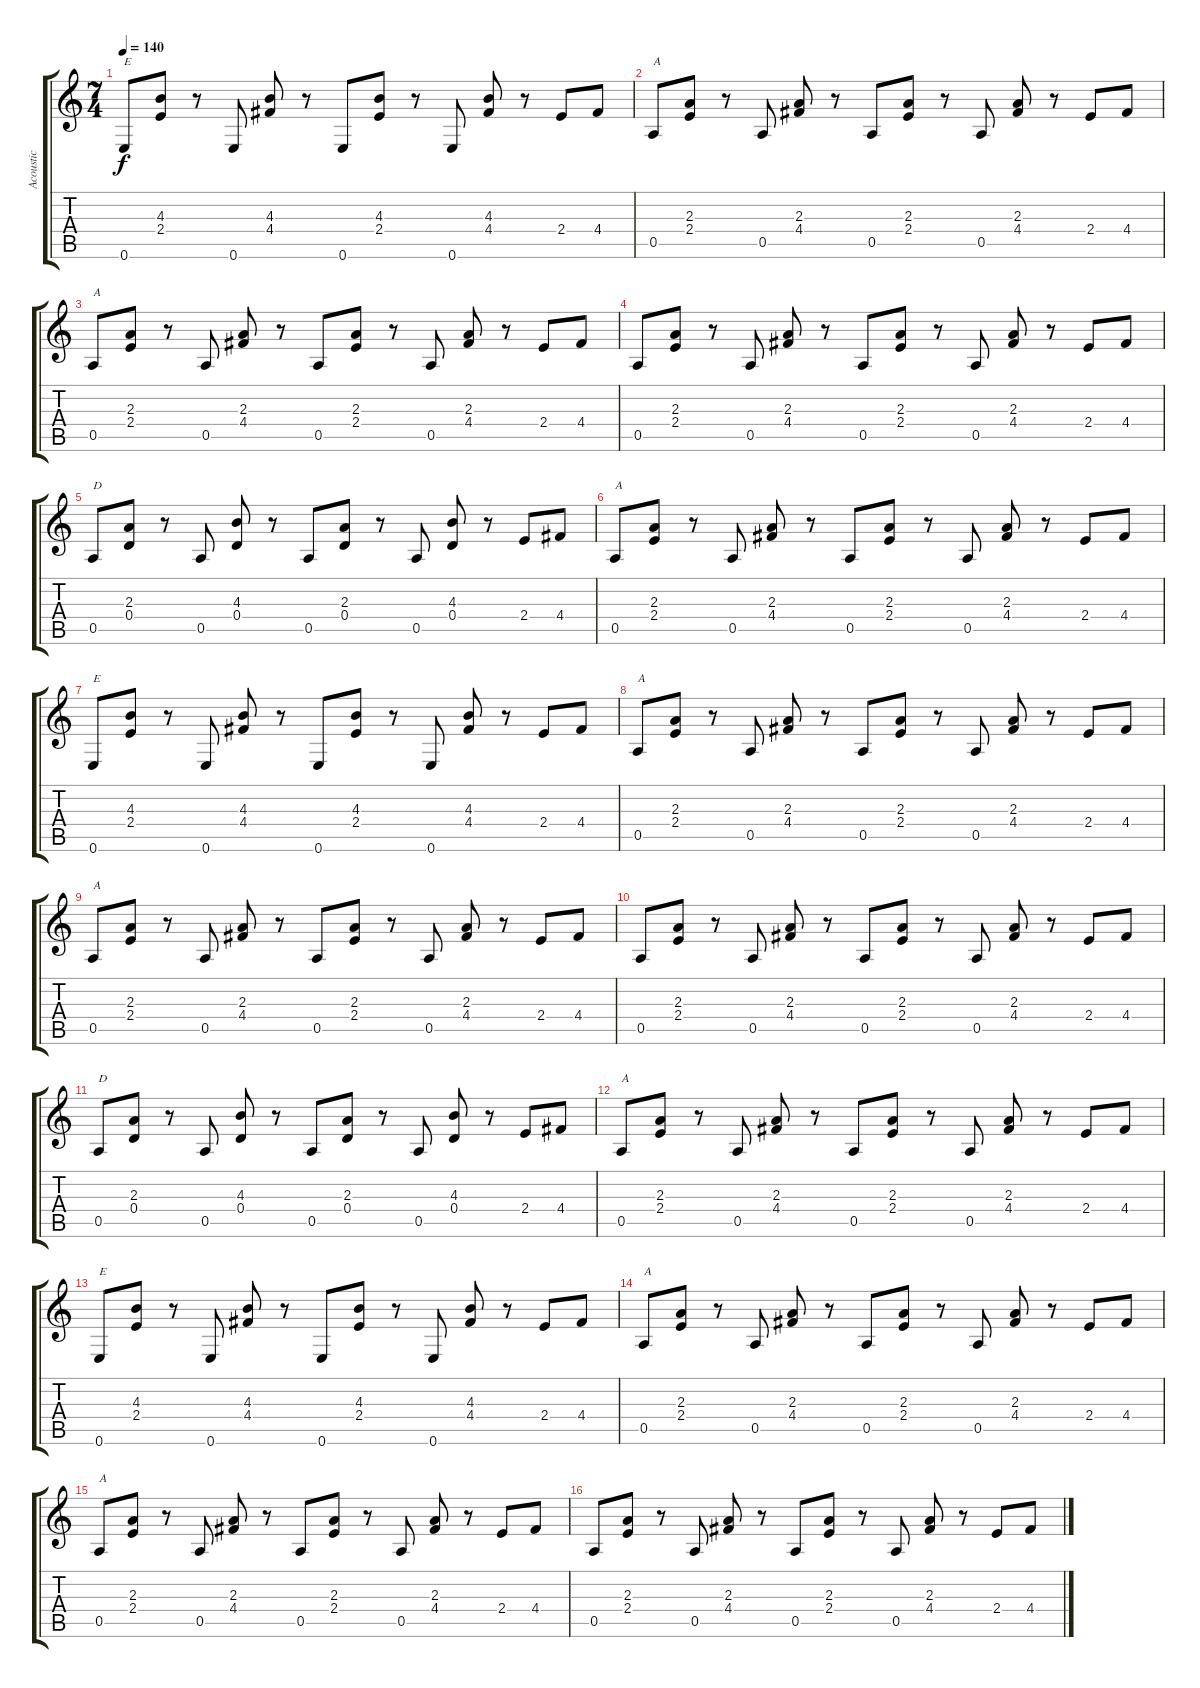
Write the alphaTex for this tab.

\track ("Acoustic" "Acoustic") {instrument acousticguitarsteel}
\staff {score tabs}
\tuning (E4 B3 G3 D3 A2 E2) {hide}
\ts (7 4)
\tempo 140
\clef g2
\ks c
0.6.8{txt "E" dy f} (4.3 2.4).8 r.8 0.6.8 (4.3 4.4).8 r.8 0.6.8 (4.3 2.4).8 r.8 0.6.8 (4.3 4.4).8 r.8 2.4.8 4.4.8 |
0.5.8{txt "A"} (2.3 2.4).8 r.8 0.5.8 (2.3 4.4).8 r.8 0.5.8 (2.3 2.4).8 r.8 0.5.8 (2.3 4.4).8 r.8 2.4.8 4.4.8 |
0.5.8{txt "A"} (2.3 2.4).8 r.8 0.5.8 (2.3 4.4).8 r.8 0.5.8 (2.3 2.4).8 r.8 0.5.8 (2.3 4.4).8 r.8 2.4.8 4.4.8 |
0.5.8 (2.3 2.4).8 r.8 0.5.8 (2.3 4.4).8 r.8 0.5.8 (2.3 2.4).8 r.8 0.5.8 (2.3 4.4).8 r.8 2.4.8 4.4.8 |
0.5.8{txt "D"} (2.3 0.4).8 r.8 0.5.8 (4.3 0.4).8 r.8 0.5.8 (2.3 0.4).8 r.8 0.5.8 (4.3 0.4).8 r.8 2.4.8 4.4.8 |
0.5.8{txt "A"} (2.3 2.4).8 r.8 0.5.8 (2.3 4.4).8 r.8 0.5.8 (2.3 2.4).8 r.8 0.5.8 (2.3 4.4).8 r.8 2.4.8 4.4.8 |
0.6.8{txt "E"} (4.3 2.4).8 r.8 0.6.8 (4.3 4.4).8 r.8 0.6.8 (4.3 2.4).8 r.8 0.6.8 (4.3 4.4).8 r.8 2.4.8 4.4.8 |
0.5.8{txt "A"} (2.3 2.4).8 r.8 0.5.8 (2.3 4.4).8 r.8 0.5.8 (2.3 2.4).8 r.8 0.5.8 (2.3 4.4).8 r.8 2.4.8 4.4.8 |
0.5.8{txt "A"} (2.3 2.4).8 r.8 0.5.8 (2.3 4.4).8 r.8 0.5.8 (2.3 2.4).8 r.8 0.5.8 (2.3 4.4).8 r.8 2.4.8 4.4.8 |
0.5.8 (2.3 2.4).8 r.8 0.5.8 (2.3 4.4).8 r.8 0.5.8 (2.3 2.4).8 r.8 0.5.8 (2.3 4.4).8 r.8 2.4.8 4.4.8 |
0.5.8{txt "D"} (2.3 0.4).8 r.8 0.5.8 (4.3 0.4).8 r.8 0.5.8 (2.3 0.4).8 r.8 0.5.8 (4.3 0.4).8 r.8 2.4.8 4.4.8 |
0.5.8{txt "A"} (2.3 2.4).8 r.8 0.5.8 (2.3 4.4).8 r.8 0.5.8 (2.3 2.4).8 r.8 0.5.8 (2.3 4.4).8 r.8 2.4.8 4.4.8 |
0.6.8{txt "E"} (4.3 2.4).8 r.8 0.6.8 (4.3 4.4).8 r.8 0.6.8 (4.3 2.4).8 r.8 0.6.8 (4.3 4.4).8 r.8 2.4.8 4.4.8 |
0.5.8{txt "A"} (2.3 2.4).8 r.8 0.5.8 (2.3 4.4).8 r.8 0.5.8 (2.3 2.4).8 r.8 0.5.8 (2.3 4.4).8 r.8 2.4.8 4.4.8 |
0.5.8{txt "A"} (2.3 2.4).8 r.8 0.5.8 (2.3 4.4).8 r.8 0.5.8 (2.3 2.4).8 r.8 0.5.8 (2.3 4.4).8 r.8 2.4.8 4.4.8 |
0.5.8 (2.3 2.4).8 r.8 0.5.8 (2.3 4.4).8 r.8 0.5.8 (2.3 2.4).8 r.8 0.5.8 (2.3 4.4).8 r.8 2.4.8 4.4.8
